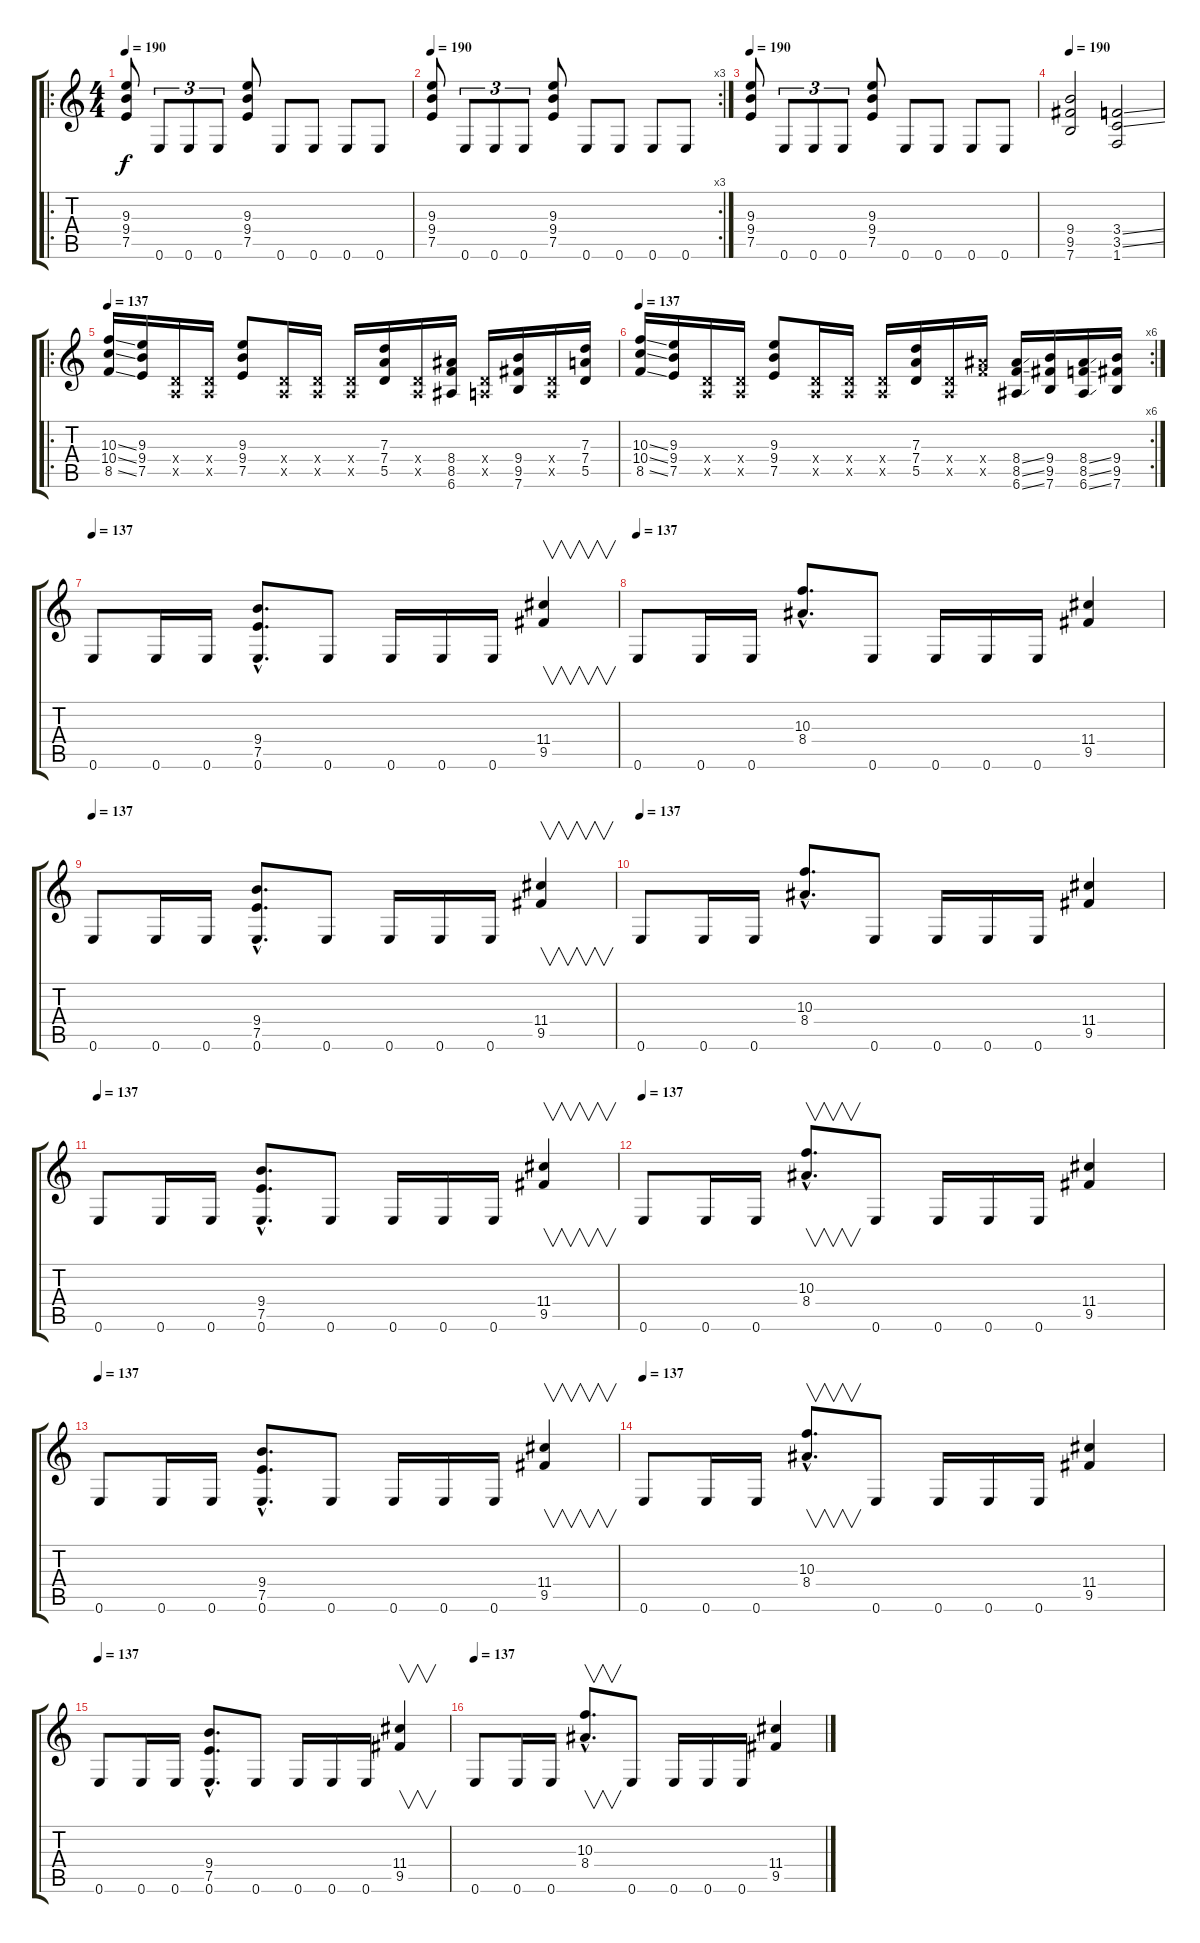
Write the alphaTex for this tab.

\track "" {instrument distortionguitar}
\staff {score tabs}
\tuning (E4 B3 G3 D3 A2 E2) {hide}
\ro
\ts (4 4)
\tempo 190
\clef g2
\ks c
(9.3 9.4 7.5).8{dy f} 0.6.8{tu (3 2)} 0.6.8{tu (3 2)} 0.6.8{tu (3 2)} (9.3 9.4 7.5).8 0.6.8 0.6.8 0.6.8 0.6.8 |
\rc 3
\tempo 190
(9.3 9.4 7.5).8 0.6.8{tu (3 2)} 0.6.8{tu (3 2)} 0.6.8{tu (3 2)} (9.3 9.4 7.5).8 0.6.8 0.6.8 0.6.8 0.6.8 |
\tempo 190
(9.3 9.4 7.5).8 0.6.8{tu (3 2)} 0.6.8{tu (3 2)} 0.6.8{tu (3 2)} (9.3 9.4 7.5).8 0.6.8 0.6.8 0.6.8 0.6.8 |
\tempo 190
(9.4 9.5 7.6).2 (3.4{ss} 3.5{ss} 1.6).2 |
\ro
\tempo 137
(10.3{ss} 10.4{ss} 8.5{ss}).16 (9.3 9.4 7.5).16 (0.4{x} 0.5{x}).16 (0.4{x} 0.5{x}).16 (9.3 9.4 7.5).8 (0.4{x} 0.5{x}).16 (0.4{x} 0.5{x}).16 (0.4{x} 0.5{x}).16 (7.3 7.4 5.5).16 (0.4{x} 0.5{x}).16 (8.4 8.5 6.6).16 (0.4{x} 0.5{x}).16 (9.4 9.5 7.6).16 (0.4{x} 0.5{x}).16 (7.3 7.4 5.5).16 |
\rc 6
\tempo 137
(10.3{ss} 10.4{ss} 8.5{ss}).16 (9.3 9.4 7.5).16 (0.4{x} 0.5{x}).16 (0.4{x} 0.5{x}).16 (9.3 9.4 7.5).8 (0.4{x} 0.5{x}).16 (0.4{x} 0.5{x}).16 (0.4{x} 0.5{x}).16 (7.3 7.4 5.5).16 (0.4{x} 0.5{x}).16 (8.4{x} 8.5{x}).16 (8.4{ss} 8.5{ss} 6.6{ss}).16 (9.4 9.5 7.6).16 (8.4{ss} 8.5{ss} 6.6{ss}).16 (9.4 9.5 7.6).16 |
\tempo 137
0.6.8 0.6.16 0.6.16 (9.4{hac} 7.5{hac} 0.6{hac}).8{d} 0.6.8 0.6.16 0.6.16 0.6.16 (11.4 9.5).4{v} |
\tempo 137
0.6.8 0.6.16 0.6.16 (10.3{hac} 8.4{hac}).8{d} 0.6.8 0.6.16 0.6.16 0.6.16 (11.4 9.5).4 |
\tempo 137
0.6.8 0.6.16 0.6.16 (9.4{hac} 7.5{hac} 0.6{hac}).8{d} 0.6.8 0.6.16 0.6.16 0.6.16 (11.4 9.5).4{v} |
\tempo 137
0.6.8 0.6.16 0.6.16 (10.3{hac} 8.4{hac}).8{d} 0.6.8 0.6.16 0.6.16 0.6.16 (11.4 9.5).4 |
\tempo 137
0.6.8 0.6.16 0.6.16 (9.4{hac} 7.5{hac} 0.6{hac}).8{d} 0.6.8 0.6.16 0.6.16 0.6.16 (11.4 9.5).4{v} |
\tempo 137
0.6.8 0.6.16 0.6.16 (10.3{hac} 8.4{hac}).8{v d} 0.6.8 0.6.16 0.6.16 0.6.16 (11.4 9.5).4 |
\tempo 137
0.6.8 0.6.16 0.6.16 (9.4{hac} 7.5{hac} 0.6{hac}).8{d} 0.6.8 0.6.16 0.6.16 0.6.16 (11.4 9.5).4{v} |
\tempo 137
0.6.8 0.6.16 0.6.16 (10.3{hac} 8.4{hac}).8{v d} 0.6.8 0.6.16 0.6.16 0.6.16 (11.4 9.5).4 |
\tempo 137
0.6.8 0.6.16 0.6.16 (9.4{hac} 7.5{hac} 0.6{hac}).8{d} 0.6.8 0.6.16 0.6.16 0.6.16 (11.4 9.5).4{v} |
\tempo 137
0.6.8 0.6.16 0.6.16 (10.3{hac} 8.4{hac}).8{v d} 0.6.8 0.6.16 0.6.16 0.6.16 (11.4 9.5).4
